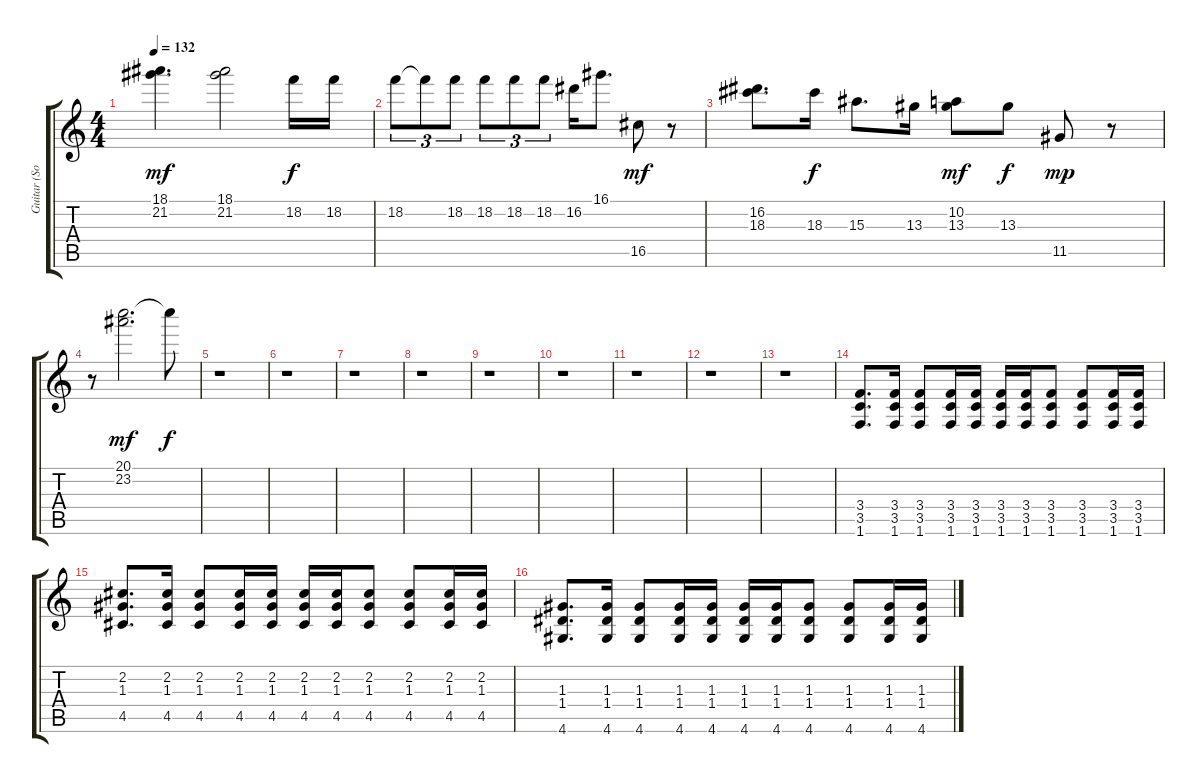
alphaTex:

\track ("Guitar (Solo)" "Guitar (So") {instrument electricguitarclean}
\staff {score tabs}
\tuning (E4 B3 G3 D3 A2 E2) {hide}
\ts (4 4)
\tempo 132
\clef g2
\ks c
(18.1 21.2).4{d dy mf} (18.1 21.2).2 18.2.16{dy f} 18.2.16 |
18.2.8{tu (3 2)} 18.2{t}.8{tu (3 2)} 18.2.8{tu (3 2)} 18.2.8{tu (3 2)} 18.2.8{tu (3 2)} 18.2.8{tu (3 2)} 16.2.16 16.1.8{d} 16.5.8{dy mf} r.8 |
(16.2 18.3).8{d} 18.3.16{dy f} 15.3.8{d} 13.3.16 (10.2 13.3).8{dy mf} 13.3.8{dy f} 11.5.8{dy mp} r.8 |
r.8 (20.1 23.2).2{d dy mf} 20.1{t}.8{dy f} |
r.1 |
r.1 |
r.1 |
r.1 |
r.1 |
r.1 |
r.1 |
r.1 |
r.1 |
(3.4 3.5 1.6).8{d volume 8 instrument electricguitarclean} (3.4 3.5 1.6).16 (3.4 3.5 1.6).8 (3.4 3.5 1.6).16 (3.4 3.5 1.6).16 (3.4 3.5 1.6).16 (3.4 3.5 1.6).16 (3.4 3.5 1.6).8 (3.4 3.5 1.6).8 (3.4 3.5 1.6).16 (3.4 3.5 1.6).16 |
(2.2 1.3 4.5).8{d} (2.2 1.3 4.5).16 (2.2 1.3 4.5).8 (2.2 1.3 4.5).16 (2.2 1.3 4.5).16 (2.2 1.3 4.5).16 (2.2 1.3 4.5).16 (2.2 1.3 4.5).8 (2.2 1.3 4.5).8 (2.2 1.3 4.5).16 (2.2 1.3 4.5).16 |
(1.3 1.4 4.6).8{d} (1.3 1.4 4.6).16 (1.3 1.4 4.6).8 (1.3 1.4 4.6).16 (1.3 1.4 4.6).16 (1.3 1.4 4.6).16 (1.3 1.4 4.6).16 (1.3 1.4 4.6).8 (1.3 1.4 4.6).8 (1.3 1.4 4.6).16 (1.3 1.4 4.6).16
